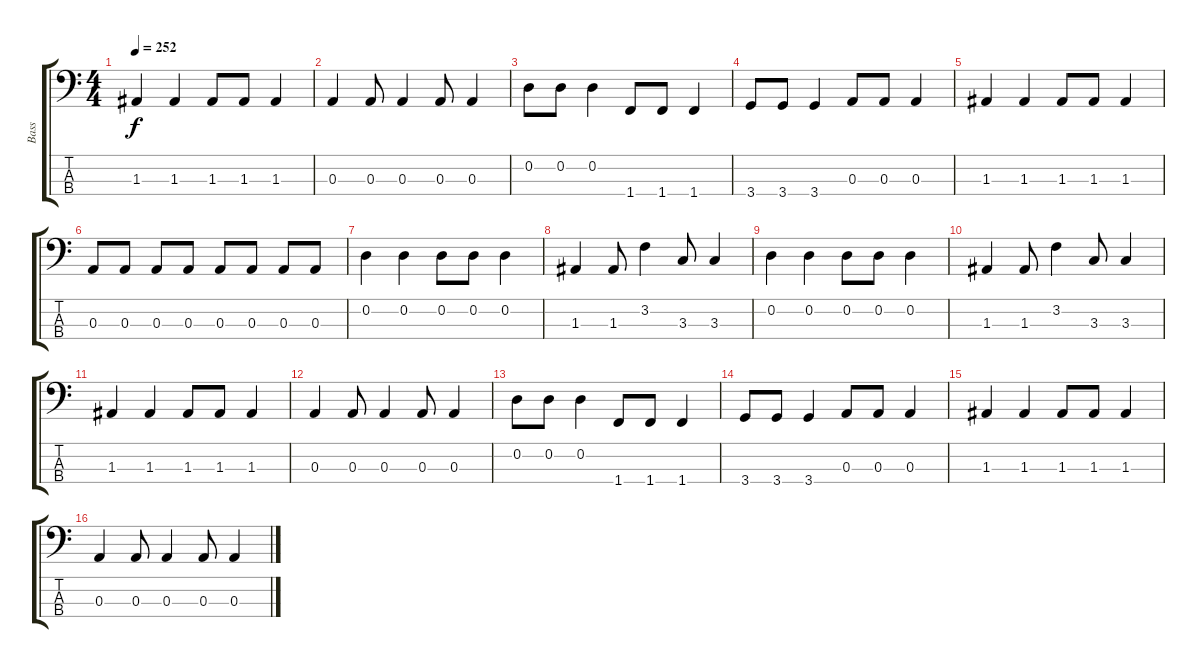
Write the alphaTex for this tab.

\track ("Bass" "Bass") {instrument electricbasspick}
\staff {score tabs}
\tuning (G2 D2 A1 E1) {hide}
\ts (4 4)
\tempo 252
\clef f4
\ks c
1.3.4{dy f} 1.3.4 1.3.8 1.3.8 1.3.4 |
0.3.4 0.3.8 0.3.4 0.3.8 0.3.4 |
0.2.8 0.2.8 0.2.4 1.4.8 1.4.8 1.4.4 |
3.4.8 3.4.8 3.4.4 0.3.8 0.3.8 0.3.4 |
1.3.4 1.3.4 1.3.8 1.3.8 1.3.4 |
0.3.8 0.3.8 0.3.8 0.3.8 0.3.8 0.3.8 0.3.8 0.3.8 |
0.2.4 0.2.4 0.2.8 0.2.8 0.2.4 |
1.3.4 1.3.8 3.2.4 3.3.8 3.3.4 |
0.2.4 0.2.4 0.2.8 0.2.8 0.2.4 |
1.3.4 1.3.8 3.2.4 3.3.8 3.3.4 |
1.3.4 1.3.4 1.3.8 1.3.8 1.3.4 |
0.3.4 0.3.8 0.3.4 0.3.8 0.3.4 |
0.2.8 0.2.8 0.2.4 1.4.8 1.4.8 1.4.4 |
3.4.8 3.4.8 3.4.4 0.3.8 0.3.8 0.3.4 |
1.3.4 1.3.4 1.3.8 1.3.8 1.3.4 |
0.3.4 0.3.8 0.3.4 0.3.8 0.3.4
